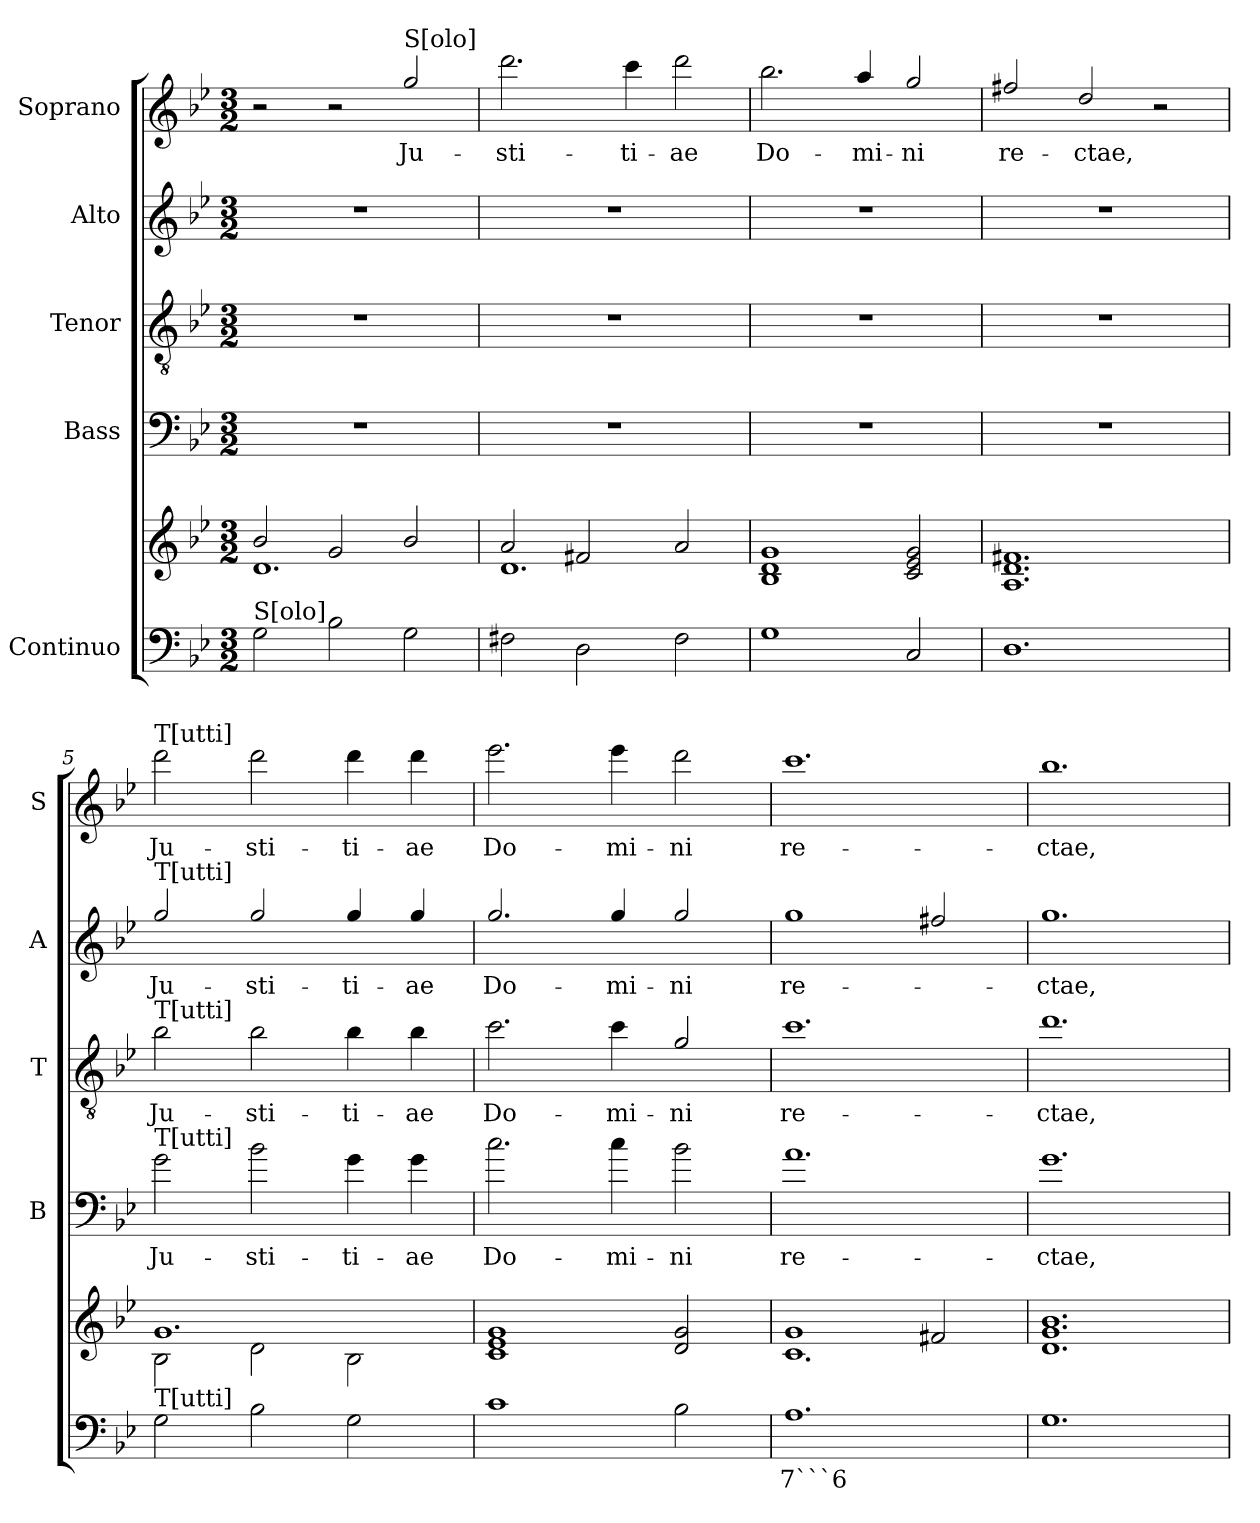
**kern	**text	**kern	**kern	**text	**kern	**text	**kern	**text	**kern	**text
*part5	*part5	*part5	*part4	*part4	*part3	*part3	*part2	*part2	*part1	*part1
*staff6	*staff6	*staff5	*staff4	*staff4	*staff3	*staff3	*staff2	*staff2	*staff1	*staff1
*I"Continuo	*	*	*I"Bass	*	*I"Tenor	*	*I"Alto	*	*I"Soprano	*
*	*	*	*I'B	*	*I'T	*	*I'A	*	*I'S	*
*clefF4	*	*clefG2	*clefF4	*	*clefGv2	*	*clefG2	*	*clefG2	*
*	*	*	*ITrd7c12	*	*ITrd7c12	*	*ITrd7c12	*	*ITrd7c12	*
*k[b-e-]	*	*k[b-e-]	*k[b-e-]	*	*k[b-e-]	*	*k[b-e-]	*	*k[b-e-]	*
*B-:	*	*B-:	*B-:	*	*B-:	*	*B-:	*	*B-:	*
*M3/2	*	*M3/2	*M3/2	*	*M3/2	*	*M3/2	*	*M3/2	*
=1	=1	=1	=1	=1	=1	=1	=1	=1	=1	=1
*	*	*^	*	*	*	*	*	*	*	*
!LO:TX:a:t=S[olo]	!	!	!	!	!	!	!	!	!	!	!
2G\	.	2b-!/	1.d!	1.r	.	1.r	.	1.r	.	2r	.
2B-\	.	2g!/	.	.	.	.	.	.	.	2r	.
!	!	!	!	!	!	!	!	!	!	!LO:TX:a:t=S[olo]	!
!	!	!	!	!	!	!	!	!	!	!	!LO:LY:b
2G\	.	2b-!/	.	.	.	.	.	.	.	2g/	Ju-
=2	=2	=2	=2	=2	=2	=2	=2	=2	=2	=2	=2
!	!	!	!	!	!	!	!	!	!	!	!LO:LY:b
2F#X\	.	2a!/	1.d!	1.r	.	1.r	.	1.r	.	2.dd\	-sti-
2D\	.	2f#X!/	.	.	.	.	.	.	.	.	.
!	!	!	!	!	!	!	!	!	!	!	!LO:LY:b
.	.	.	.	.	.	.	.	.	.	4cc\	-ti-
!	!	!	!	!	!	!	!	!	!	!	!LO:LY:b
2F#\	.	2a!/	.	.	.	.	.	.	.	2dd\	-ae
*	*	*v	*v	*	*	*	*	*	*	*	*
=3	=3	=3	=3	=3	=3	=3	=3	=3	=3	=3
!	!	!	!	!	!	!	!	!	!	!LO:LY:b
1G	.	1B-! 1d! 1g!	1.r	.	1.r	.	1.r	.	2.b-\	Do-
!	!	!	!	!	!	!	!	!	!	!LO:LY:b
.	.	.	.	.	.	.	.	.	4a/	-mi-
!	!	!	!	!	!	!	!	!	!	!LO:LY:b
2C/	.	2c!/ 2e-!/ 2g!/	.	.	.	.	.	.	2g/	-ni
=4	=4	=4	=4	=4	=4	=4	=4	=4	=4	=4
!	!	!	!	!	!	!	!	!	!	!LO:LY:b
1.D	.	1.A! 1.d! 1.f#X!	1.r	.	1.r	.	1.r	.	2f#X/	re-
!	!	!	!	!	!	!	!	!	!	!LO:LY:b
.	.	.	.	.	.	.	.	.	2d/	-ctae,
.	.	.	.	.	.	.	.	.	2r	.
=5	=5	=5	=5	=5	=5	=5	=5	=5	=5	=5
*	*	*^	*	*	*	*	*	*	*	*
!	!	!	!	!	!LO:LY:b	!	!	!	!	!	!
!	!	!	!	!	!	!	!LO:LY:b	!	!	!	!
!	!	!	!	!	!	!	!	!	!LO:LY:b	!	!
!	!	!	!	!	!	!	!	!	!	!LO:TX:a:t=T[utti]	!
!	!	!	!	!	!	!	!	!LO:TX:a:t=T[utti]	!	!	!
!	!	!	!	!	!	!LO:TX:a:t=T[utti]	!	!	!	!	!
!	!	!	!	!LO:TX:a:t=T[utti]	!	!	!	!	!	!	!
!LO:TX:a:t=T[utti]	!	!	!	!	!	!	!	!	!	!	!
!	!	!	!	!	!	!	!	!	!	!	!LO:LY:b
2G\	.	1.g!	2B-!\	2G\	Ju-	2B-\	Ju-	2g/	Ju-	2dd\	Ju-
!	!	!	!	!	!LO:LY:b	!	!	!	!	!	!
!	!	!	!	!	!	!	!LO:LY:b	!	!	!	!
!	!	!	!	!	!	!	!	!	!LO:LY:b	!	!
!	!	!	!	!	!	!	!	!	!	!	!LO:LY:b
2B-\	.	.	2d!\	2B-\	-sti-	2B-\	-sti-	2g/	-sti-	2dd\	-sti-
!	!	!	!	!	!LO:LY:b	!	!	!	!	!	!
!	!	!	!	!	!	!	!LO:LY:b	!	!	!	!
!	!	!	!	!	!	!	!	!	!LO:LY:b	!	!
!	!	!	!	!	!	!	!	!	!	!	!LO:LY:b
2G\	.	.	2B-!\	4G\	-ti-	4B-\	-ti-	4g/	-ti-	4dd\	-ti-
!	!	!	!	!	!LO:LY:b	!	!	!	!	!	!
!	!	!	!	!	!	!	!LO:LY:b	!	!	!	!
!	!	!	!	!	!	!	!	!	!LO:LY:b	!	!
!	!	!	!	!	!	!	!	!	!	!	!LO:LY:b
.	.	.	.	4G\	-ae	4B-\	-ae	4g/	-ae	4dd\	-ae
*	*	*v	*v	*	*	*	*	*	*	*	*
=6	=6	=6	=6	=6	=6	=6	=6	=6	=6	=6
!	!	!	!	!LO:LY:b	!	!	!	!	!	!
!	!	!	!	!	!	!LO:LY:b	!	!	!	!
!	!	!	!	!	!	!	!	!LO:LY:b	!	!
!	!	!	!	!	!	!	!	!	!	!LO:LY:b
1c	.	1c! 1e-! 1g!	2.c\	Do-	2.c\	Do-	2.g/	Do-	2.ee-\	Do-
!	!	!	!	!LO:LY:b	!	!	!	!	!	!
!	!	!	!	!	!	!LO:LY:b	!	!	!	!
!	!	!	!	!	!	!	!	!LO:LY:b	!	!
!	!	!	!	!	!	!	!	!	!	!LO:LY:b
.	.	.	4c\	-mi-	4c\	-mi-	4g/	-mi-	4ee-\	-mi-
!	!	!	!	!LO:LY:b	!	!	!	!	!	!
!	!	!	!	!	!	!LO:LY:b	!	!	!	!
!	!	!	!	!	!	!	!	!LO:LY:b	!	!
!	!	!	!	!	!	!	!	!	!	!LO:LY:b
2B-\	.	2d!/ 2g!/	2B-\	-ni	2G/	-ni	2g/	-ni	2dd\	-ni
!!LO:LB:g=z
=7	=7	=7	=7	=7	=7	=7	=7	=7	=7	=7
!	!LO:LY:b	!	!	!	!	!	!	!	!	!
*	*	*^	*	*	*	*	*	*	*	*
!	!	!	!	!	!LO:LY:b	!	!	!	!	!	!
!	!	!	!	!	!	!	!LO:LY:b	!	!	!	!
!	!	!	!	!	!	!	!	!	!LO:LY:b	!	!
!	!	!	!	!	!	!	!	!	!	!	!LO:LY:b
1.A	7```6	1g!	1.c!	1.A	re-	1.c	re-	1g	re-	1.cc	re-
.	.	2f#X!/	.	.	.	.	.	2f#X/	.	.	.
*	*	*v	*v	*	*	*	*	*	*	*	*
=8	=8	=8	=8	=8	=8	=8	=8	=8	=8	=8
!	!	!	!	!LO:LY:b	!	!	!	!	!	!
!	!	!	!	!	!	!LO:LY:b	!	!	!	!
!	!	!	!	!	!	!	!	!LO:LY:b	!	!
!	!	!	!	!	!	!	!	!	!	!LO:LY:b
1.G	.	1.d! 1.g! 1.b-!	1.G	-ctae,	1.d	-ctae,	1.g	-ctae,	1.b-	-ctae,
=	=	=	=	=	=	=	=	=	=	=
*-	*-	*-	*-	*-	*-	*-	*-	*-	*-	*-
